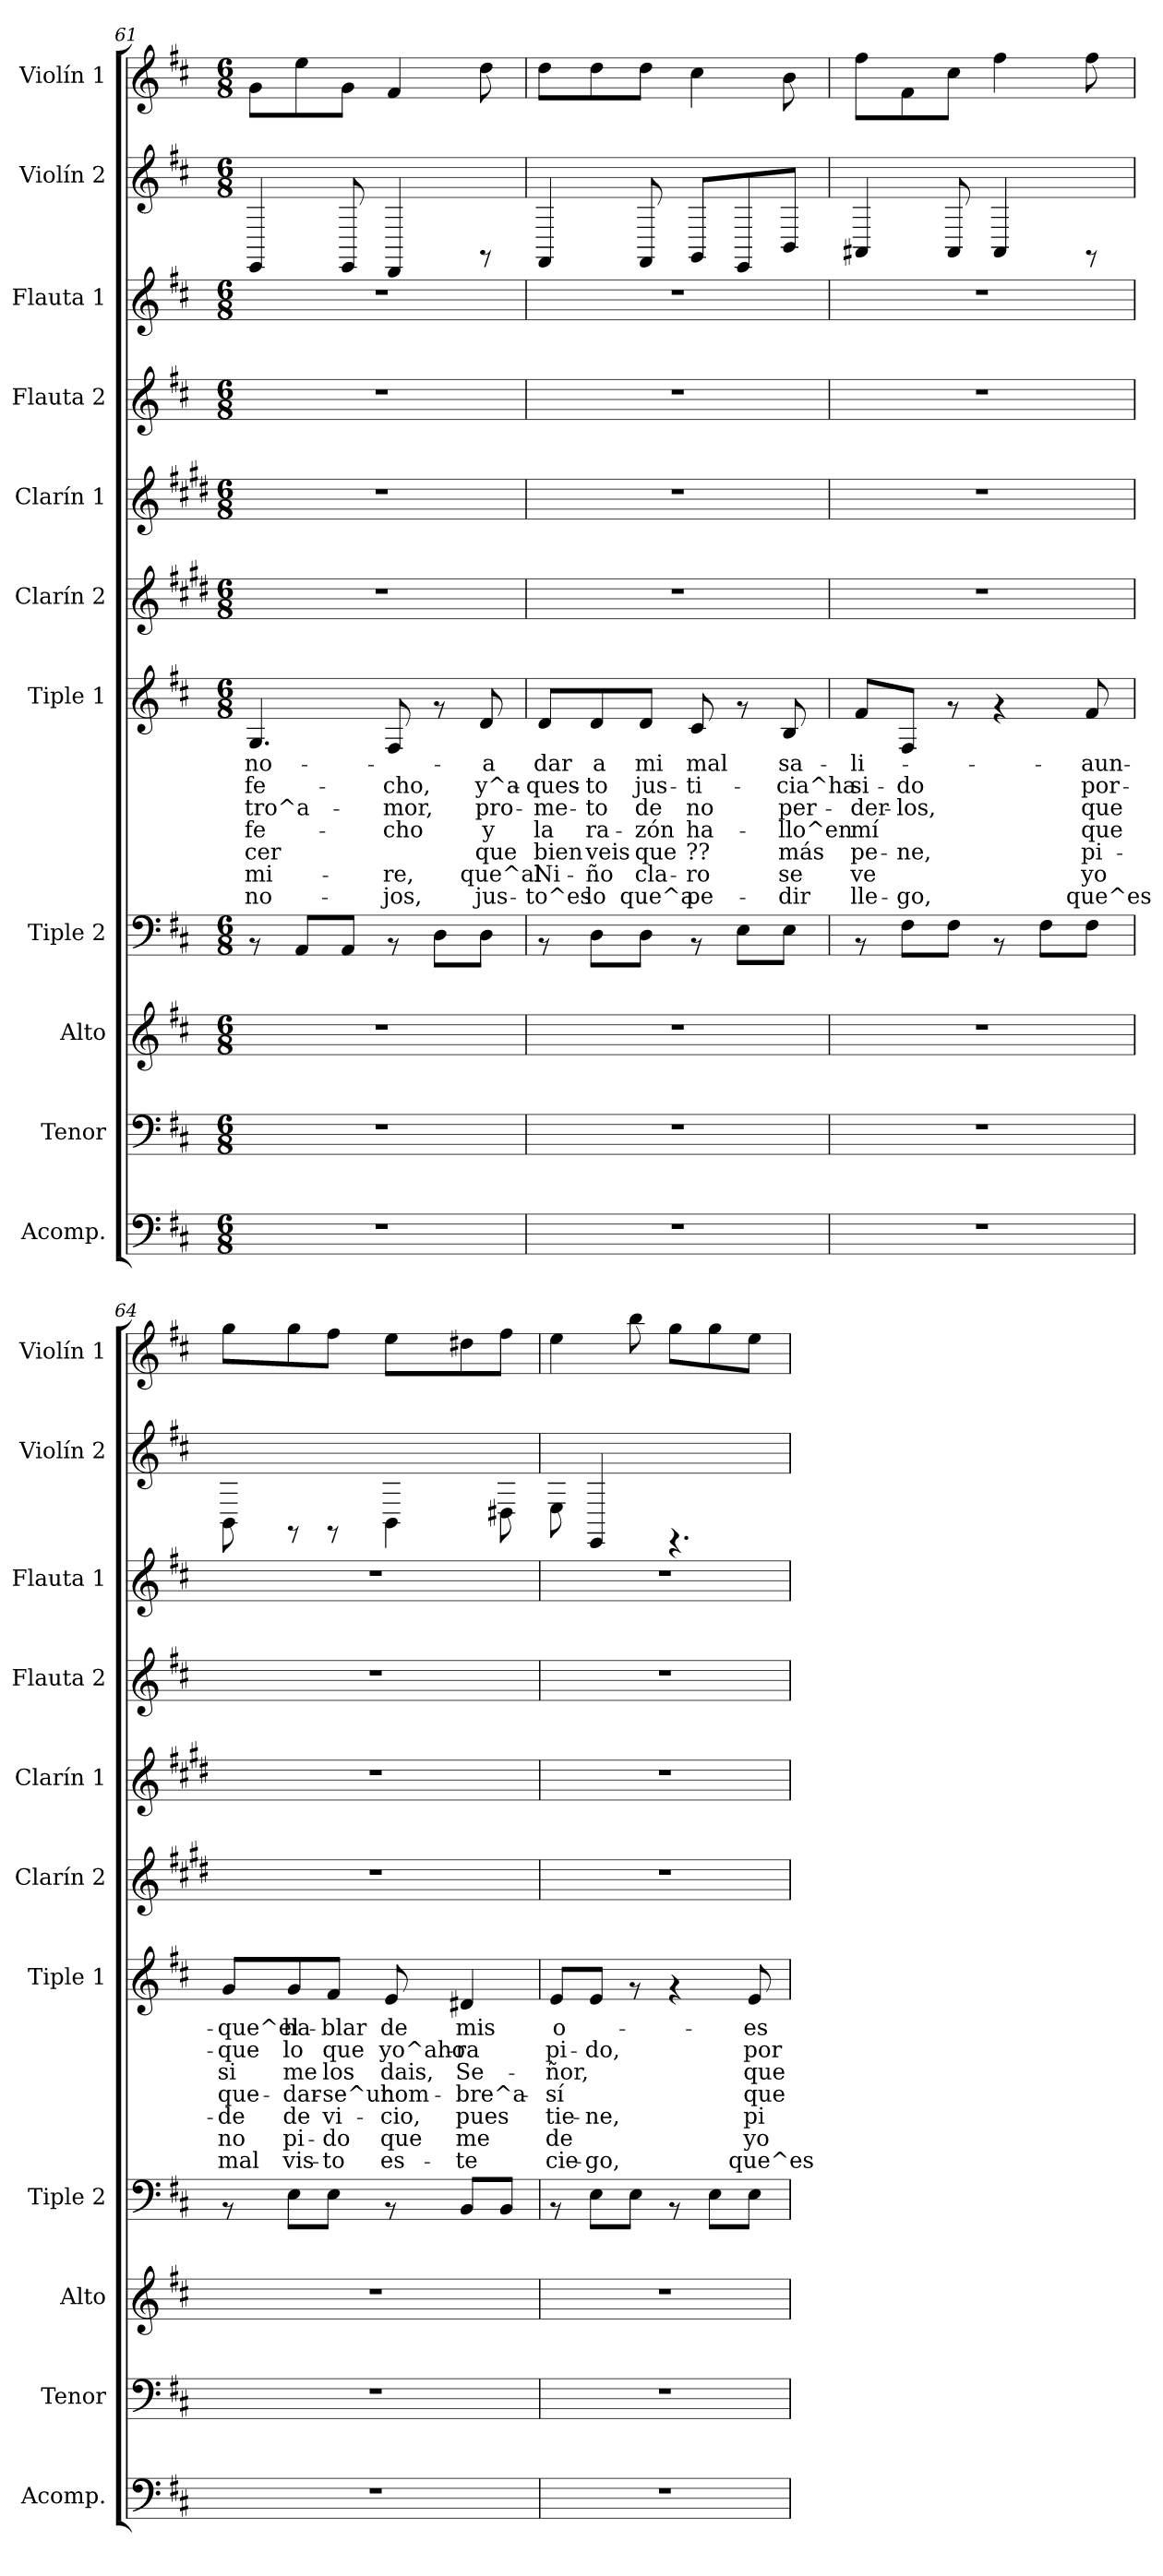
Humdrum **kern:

**kern	**kern	**kern	**kern	**kern	**text	**text	**text	**text	**text	**text	**text	**kern	**kern	**kern	**kern	**kern	**kern
*part11	*part10	*part9	*part8	*part7	*part7	*part7	*part7	*part7	*part7	*part7	*part7	*part6	*part5	*part4	*part3	*part2	*part1
*staff11	*staff10	*staff9	*staff8	*staff7	*staff7	*staff7	*staff7	*staff7	*staff7	*staff7	*staff7	*staff6	*staff5	*staff4	*staff3	*staff2	*staff1
*I"Acomp.	*I"Tenor	*I"Alto	*I"Tiple 2	*I"Tiple 1	*	*	*	*	*	*	*	*I"Clarín 2	*I"Clarín 1	*I"Flauta 2	*I"Flauta 1	*I"Violín 2	*I"Violín 1
*I'Acomp.	*I'Tenor	*I'Alto	*I'Tiple 2	*I'Tiple 1	*	*	*	*	*	*	*	*I'Clarín 2	*I'Clarín 1	*I'Flauta 2	*I'Flauta 1	*I'Violín 2	*I'Violín 1
!!LO:PB:g=z
*clefF4	*clefF4	*clefG2	*clefF4	*clefG2	*	*	*	*	*	*	*	*clefG2	*clefG2	*clefG2	*clefG2	*clefG2	*clefG2
*	*	*	*	*	*	*	*	*	*	*	*	*ITrd1c2	*ITrd1c2	*	*	*	*
*k[f#c#]	*k[f#c#]	*k[f#c#]	*k[f#c#]	*k[f#c#]	*	*	*	*	*	*	*	*k[f#c#]	*k[f#c#]	*k[f#c#]	*k[f#c#]	*k[f#c#]	*k[f#c#]
*D:	*D:	*D:	*D:	*D:	*	*	*	*	*	*	*	*D:	*D:	*D:	*D:	*D:	*D:
*M6/8	*M6/8	*M6/8	*M6/8	*M6/8	*	*	*	*	*	*	*	*M6/8	*M6/8	*M6/8	*M6/8	*M6/8	*M6/8
=61	=61	=61	=61	=61	=61	=61	=61	=61	=61	=61	=61	=61	=61	=61	=61	=61	=61
!	!	!	!	!	!LO:LY:b	!LO:LY:b	!LO:LY:b	!LO:LY:b	!LO:LY:b	!LO:LY:b	!LO:LY:b	!	!	!	!	!	!
2.r	2.r	2.r	8rAA	4.G/	no-	fe-	tro^a-	fe-	cer	mi-	no-	2.r	2.r	2.r	2.r	4EE/	8g\L
.	.	.	8AA/L	.	.	.	.	.	.	.	.	.	.	.	.	.	8ee\
.	.	.	8AA/J	.	.	.	.	.	.	.	.	.	.	.	.	8EE/	8g\J
!	!	!	!	!	!	!LO:LY:b	!LO:LY:b	!LO:LY:b	!	!LO:LY:b	!LO:LY:b	!	!	!	!	!	!
.	.	.	8rAA	8F#/	.	-cho,	-mor,	-cho	.	-re,	-jos,	.	.	.	.	4DD/	4f#/
.	.	.	8D\L	8rf	.	.	.	.	.	.	.	.	.	.	.	.	.
!	!	!	!	!	!LO:LY:b	!LO:LY:b	!LO:LY:b	!LO:LY:b	!LO:LY:b	!LO:LY:b	!LO:LY:b	!	!	!	!	!	!
.	.	.	8D\J	8d/	a	y^a-	pro-	y	que	que^al	jus-	.	.	.	.	8rFF	8dd\
=62	=62	=62	=62	=62	=62	=62	=62	=62	=62	=62	=62	=62	=62	=62	=62	=62	=62
!	!	!	!	!	!LO:LY:b	!LO:LY:b	!LO:LY:b	!LO:LY:b	!LO:LY:b	!LO:LY:b	!LO:LY:b	!	!	!	!	!	!
2.r	2.r	2.r	8rAA	8d/L	dar	-ques-	-me-	la	bien	Ni-	-to^es	2.r	2.r	2.r	2.r	4FF#/	8dd\L
!	!	!	!	!	!LO:LY:b	!LO:LY:b	!LO:LY:b	!LO:LY:b	!LO:LY:b	!LO:LY:b	!LO:LY:b	!	!	!	!	!	!
.	.	.	8D\L	8d/	a	-to	-to	ra-	veis	-ño	lo	.	.	.	.	.	8dd\
!	!	!	!	!	!LO:LY:b	!LO:LY:b	!LO:LY:b	!LO:LY:b	!LO:LY:b	!LO:LY:b	!LO:LY:b	!	!	!	!	!	!
.	.	.	8D\J	8d/J	mi	jus-	de	-zón	que	cla-	que^a	.	.	.	.	8FF#/	8dd\J
!	!	!	!	!	!LO:LY:b	!LO:LY:b	!LO:LY:b	!LO:LY:b	!LO:LY:b	!LO:LY:b	!LO:LY:b	!	!	!	!	!	!
.	.	.	8rAA	8c#/	mal	-ti-	no	ha-	??	-ro	pe-	.	.	.	.	8GG/L	4cc#\
.	.	.	8E\L	8rf	.	.	.	.	.	.	.	.	.	.	.	8EE/	.
!	!	!	!	!	!LO:LY:b	!LO:LY:b	!LO:LY:b	!LO:LY:b	!LO:LY:b	!LO:LY:b	!LO:LY:b	!	!	!	!	!	!
.	.	.	8E\J	8B/	sa-	-cia^ha	per-	-llo^en	más	se	-dir	.	.	.	.	8BB/J	8b\
=63	=63	=63	=63	=63	=63	=63	=63	=63	=63	=63	=63	=63	=63	=63	=63	=63	=63
!	!	!	!	!	!LO:LY:b	!LO:LY:b	!LO:LY:b	!LO:LY:b	!LO:LY:b	!LO:LY:b	!LO:LY:b	!	!	!	!	!	!
2.r	2.r	2.r	8rAA	8f#/L	-li-	si-	-der-	mí	pe-	ve	lle-	2.r	2.r	2.r	2.r	4AA#X/	8ff#\L
!	!	!	!	!	!	!LO:LY:b	!LO:LY:b	!	!LO:LY:b	!	!LO:LY:b	!	!	!	!	!	!
.	.	.	8F#\L	8F#/J	.	-do	-los,	.	-ne,	.	-go,	.	.	.	.	.	8f#\
.	.	.	8F#\J	8rf	.	.	.	.	.	.	.	.	.	.	.	8AA#/	8cc#\J
.	.	.	8rAA	4rf	.	.	.	.	.	.	.	.	.	.	.	4AA#/	4ff#\
.	.	.	8F#\L	.	.	.	.	.	.	.	.	.	.	.	.	.	.
!	!	!	!	!	!LO:LY:b	!LO:LY:b	!LO:LY:b	!LO:LY:b	!LO:LY:b	!LO:LY:b	!LO:LY:b	!	!	!	!	!	!
.	.	.	8F#\J	8f#/	aun-	por-	que	que	pi-	yo	que^es	.	.	.	.	8rFF	8ff#\
=64	=64	=64	=64	=64	=64	=64	=64	=64	=64	=64	=64	=64	=64	=64	=64	=64	=64
!	!	!	!	!	!LO:LY:b	!LO:LY:b	!LO:LY:b	!LO:LY:b	!LO:LY:b	!LO:LY:b	!LO:LY:b	!	!	!	!	!	!
2.r	2.r	2.r	8rAA	8g/L	-que^el	-que	si	que-	-de	no	mal	2.r	2.r	2.r	2.r	8BB\	8gg\L
!	!	!	!	!	!LO:LY:b	!LO:LY:b	!LO:LY:b	!LO:LY:b	!LO:LY:b	!LO:LY:b	!LO:LY:b	!	!	!	!	!	!
.	.	.	8E\L	8g/	ha-	lo	me	-dar-	de	pi-	vis-	.	.	.	.	8rFF	8gg\
!	!	!	!	!	!LO:LY:b	!LO:LY:b	!LO:LY:b	!LO:LY:b	!LO:LY:b	!LO:LY:b	!LO:LY:b	!	!	!	!	!	!
.	.	.	8E\J	8f#/J	-blar	que	los	-se^un	vi-	-do	-to	.	.	.	.	8rFF	8ff#\J
!	!	!	!	!	!LO:LY:b	!LO:LY:b	!LO:LY:b	!LO:LY:b	!LO:LY:b	!LO:LY:b	!LO:LY:b	!	!	!	!	!	!
.	.	.	8rAA	8e/	de	yo^aho-	dais,	hom-	-cio,	que	es-	.	.	.	.	4BB\	8ee\L
!	!	!	!	!	!LO:LY:b	!LO:LY:b	!LO:LY:b	!LO:LY:b	!LO:LY:b	!LO:LY:b	!LO:LY:b	!	!	!	!	!	!
.	.	.	8BB/L	4d#X/	mis	-ra	Se-	-bre^a-	pues	me	-te	.	.	.	.	.	8dd#X\
.	.	.	8BB/J	.	.	.	.	.	.	.	.	.	.	.	.	8D#X\	8ff#\J
!!LO:PB:g=z
=65	=65	=65	=65	=65	=65	=65	=65	=65	=65	=65	=65	=65	=65	=65	=65	=65	=65
!	!	!	!	!	!LO:LY:b	!LO:LY:b	!LO:LY:b	!LO:LY:b	!LO:LY:b	!LO:LY:b	!LO:LY:b	!	!	!	!	!	!
2.r	2.r	2.r	8rAA	8e/L	o-	pi-	-ñor,	-sí	tie-	de	cie-	2.r	2.r	2.r	2.r	8E\	4ee\
!	!	!	!	!	!	!LO:LY:b	!	!	!LO:LY:b	!	!LO:LY:b	!	!	!	!	!	!
.	.	.	8E\L	8e/J	.	-do,	.	.	-ne,	.	-go,	.	.	.	.	4EE/	.
.	.	.	8E\J	8rf	.	.	.	.	.	.	.	.	.	.	.	.	8bb\
.	.	.	8rAA	4rf	.	.	.	.	.	.	.	.	.	.	.	4.rFF	8gg\L
.	.	.	8E\L	.	.	.	.	.	.	.	.	.	.	.	.	.	8gg\
!	!	!	!	!	!LO:LY:b	!LO:LY:b	!LO:LY:b	!LO:LY:b	!LO:LY:b	!LO:LY:b	!LO:LY:b	!	!	!	!	!	!
.	.	.	8E\J	8e/	es	por-	que	que	pi-	yo	que^es	.	.	.	.	.	8ee\J
=	=	=	=	=	=	=	=	=	=	=	=	=	=	=	=	=	=
*-	*-	*-	*-	*-	*-	*-	*-	*-	*-	*-	*-	*-	*-	*-	*-	*-	*-
